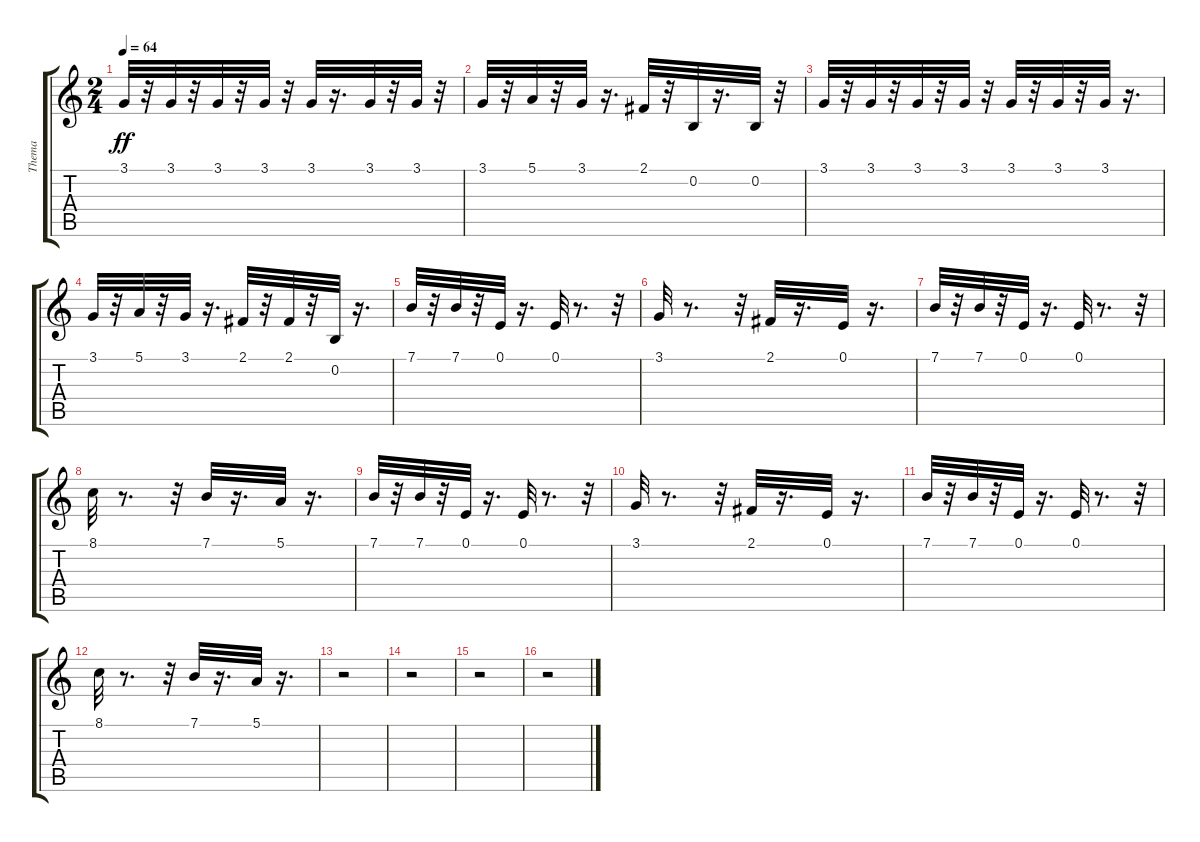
\track ("Thema" "Thema") {instrument fx5brightness}
\staff {score tabs}
\tuning (E4 B3 G3 D3 A2 E2) {hide}
\ts (2 4)
\tempo 64
\clef g2
\ks c
3.1.32{dy ff} r.32 3.1.32 r.32 3.1.32 r.32 3.1.32 r.32 3.1.32 r.16{d} 3.1.32 r.32 3.1.32 r.32 |
3.1.32 r.32 5.1.32 r.32 3.1.32 r.16{d} 2.1.32 r.32 0.2.32 r.16{d} 0.2.32 r.32 |
3.1.32 r.32 3.1.32 r.32 3.1.32 r.32 3.1.32 r.32 3.1.32 r.32 3.1.32 r.32 3.1.32 r.16{d} |
3.1.32 r.32 5.1.32 r.32 3.1.32 r.16{d} 2.1.32 r.32 2.1.32 r.32 0.2.32 r.16{d} |
7.1.32 r.32 7.1.32 r.32 0.1.32 r.16{d} 0.1.32 r.8{d} r.32 |
3.1.32 r.8{d} r.32 2.1.32 r.16{d} 0.1.32 r.16{d} |
7.1.32 r.32 7.1.32 r.32 0.1.32 r.16{d} 0.1.32 r.8{d} r.32 |
8.1.32 r.8{d} r.32 7.1.32 r.16{d} 5.1.32 r.16{d} |
7.1.32 r.32 7.1.32 r.32 0.1.32 r.16{d} 0.1.32 r.8{d} r.32 |
3.1.32 r.8{d} r.32 2.1.32 r.16{d} 0.1.32 r.16{d} |
7.1.32 r.32 7.1.32 r.32 0.1.32 r.16{d} 0.1.32 r.8{d} r.32 |
8.1.32 r.8{d} r.32 7.1.32 r.16{d} 5.1.32 r.16{d} |
r.2 |
r.2 |
r.2 |
r.2
